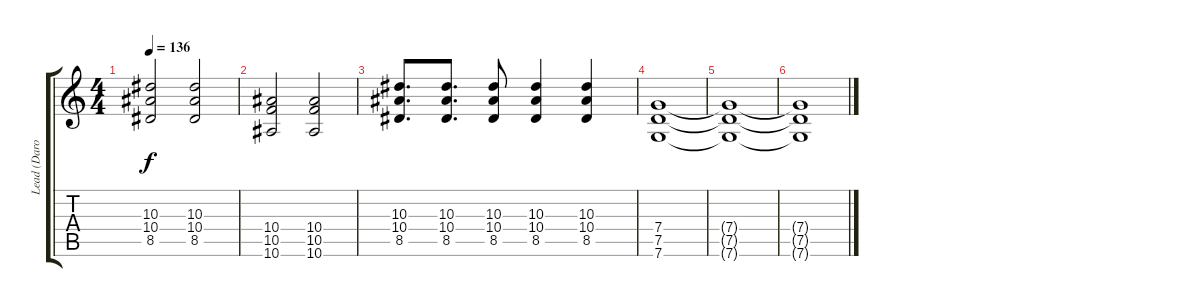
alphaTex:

\track ("Lead (Daron)" "Lead (Daro") {instrument overdrivenguitar}
\staff {score tabs}
\tuning (D4 A3 F3 C3 G2 C2) {hide}
\ts (4 4)
\tempo 136
\clef g2
\ks c
(10.3 10.4 8.5).2{dy f} (10.3 10.4 8.5).2 |
(10.4 10.5 10.6).2 (10.4 10.5 10.6).2 |
(10.3 10.4 8.5).8{d} (10.3 10.4 8.5).8{d} (10.3 10.4 8.5).8 (10.3 10.4 8.5).4 (10.3 10.4 8.5).4 |
(7.4 7.5 7.6).1 |
(7.4{t} 7.5{t} 7.6{t}).1 |
(7.4{t} 7.5{t} 7.6{t}).1
